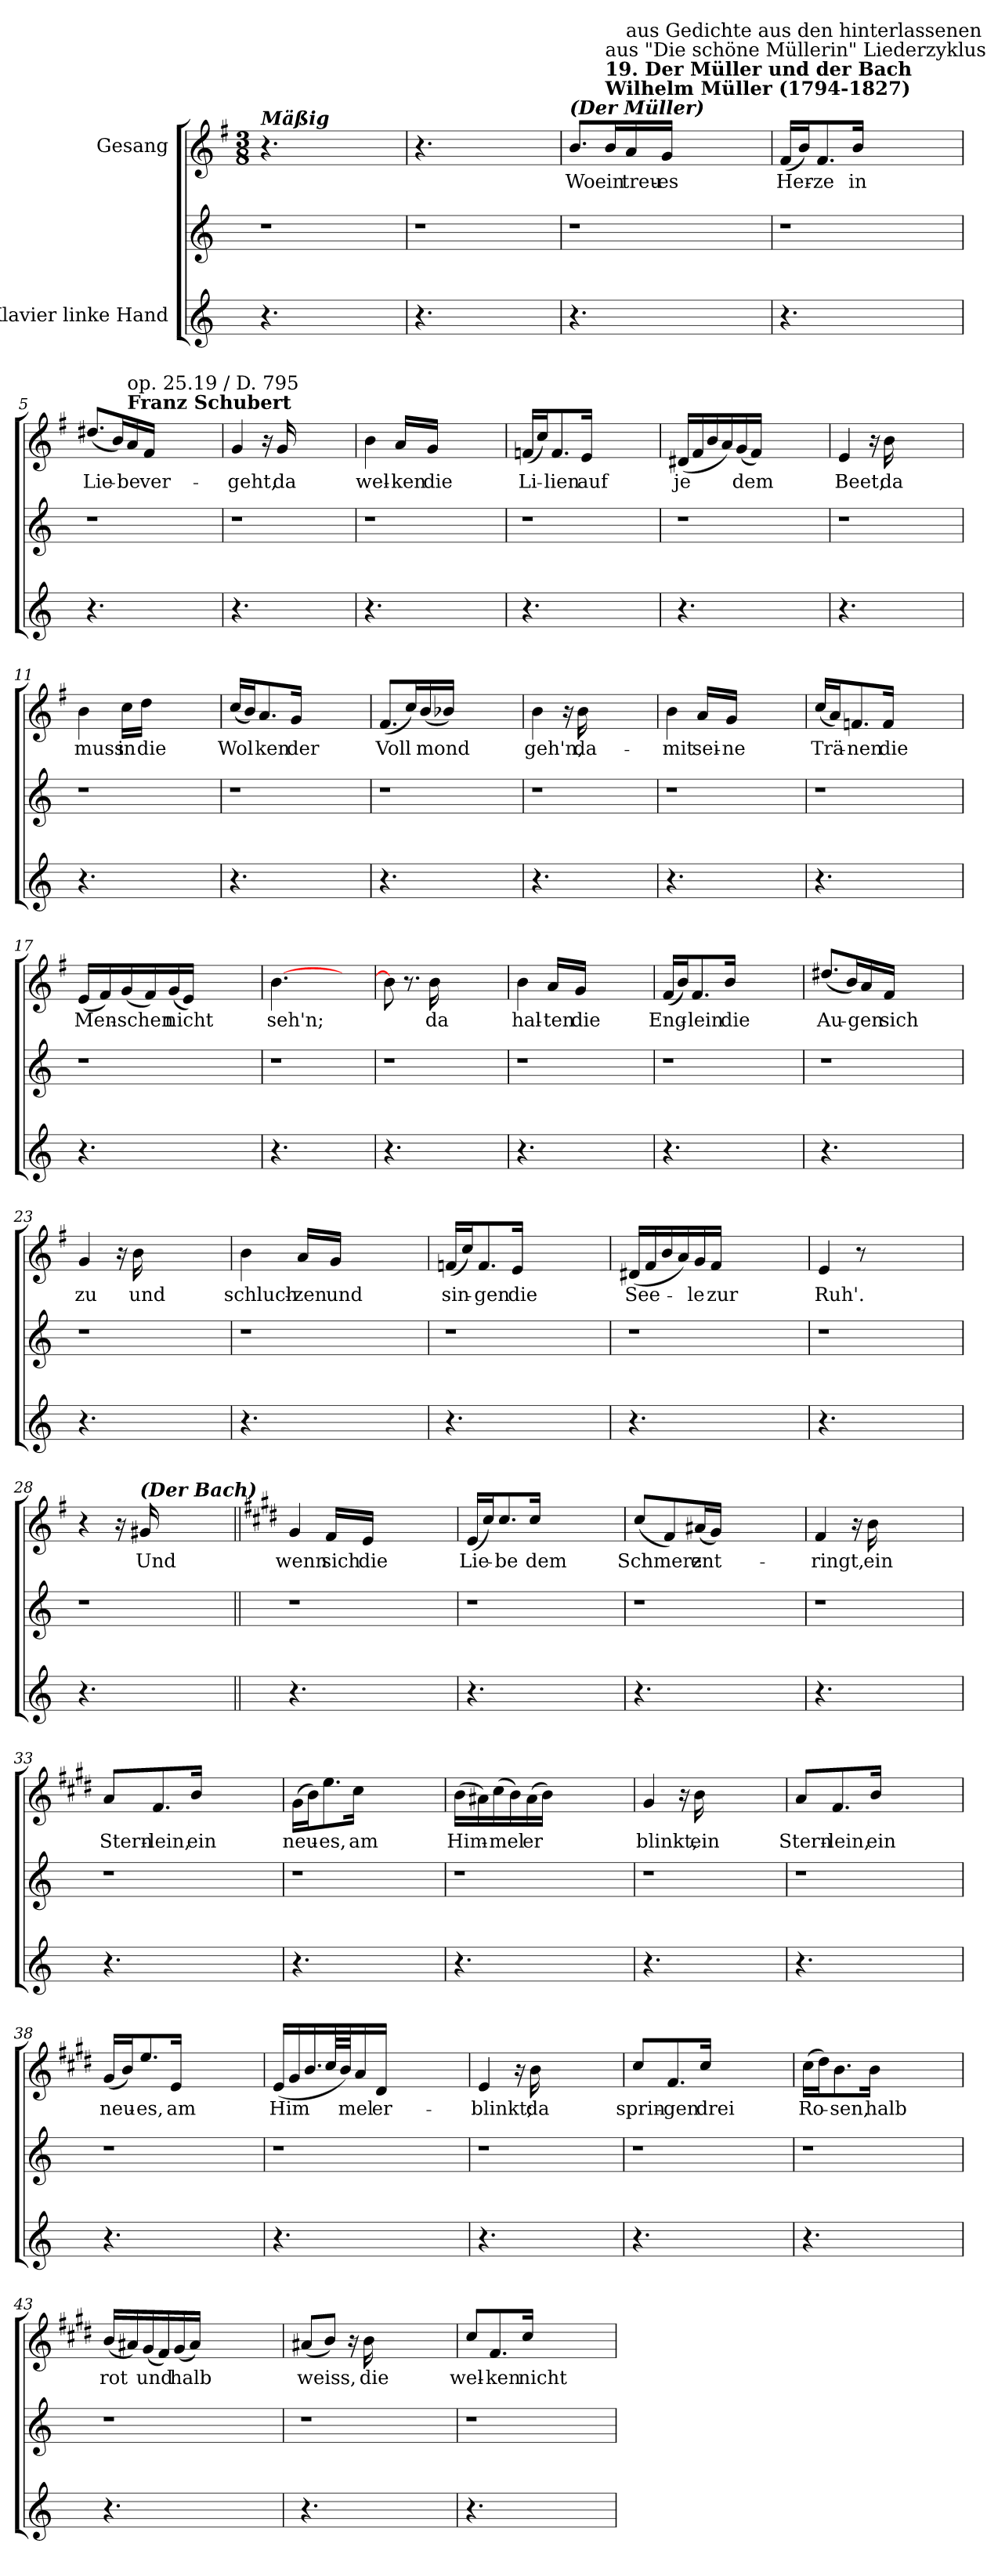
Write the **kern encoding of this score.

**kern	**kern	**kern	**text
*part2	*part2	*part1	*part1
*staff3	*staff2	*staff1	*staff1
*I"Klavier linke Hand	*	*I"Gesang	*
*clefG2	*clefG2	*clefG2	*
*k[]	*k[]	*k[f#]	*
*	*	*M3/8	*
=1	=1	=1	=1
!	!	!LO:TX:a:Bi:t=Mäßig	!
4.r	1r	4.r	.
2ryy	.	2ryy	.
8ryy	.	8ryy	.
=2	=2	=2	=2
4.r	1r	4.r	.
2ryy	.	2ryy	.
8ryy	.	8ryy	.
=3	=3	=3	=3
!	!	!LO:TX:a:Bi:t=(Der Müller)	!
!	!	!	!LO:LY:b
4.r	1r	8.b/L	Wo
!	!	!LO:TX:a:B:t=Wilhelm Müller (1794-1827)	!
!	!	!LO:TX:a:B:t=19. Der Müller und der Bach	!
!	!	!LO:TX:a:t=aus "Die schöne Müllerin" Liederzyklus für Singstimme und Klavier	!
!	!	!	!LO:LY:b
.	.	16b/L	ein
!	!	!LO:TX:a:t=aus Gedichte aus den hinterlassenen Papieren eines reisenden Waldhornisten 1	!
!	!	!	!LO:LY:b
.	.	16a/	treu-
!	!	!	!LO:LY:b
.	.	16g/JJ	es
2ryy	.	2ryy	.
8ryy	.	8ryy	.
=4	=4	=4	=4
!	!	!	!LO:LY:b
4.r	1r	(16f#/LL	Her-
.	.	16b/J)	.
!	!	!	!LO:LY:b
.	.	8.f#/	ze
!	!	!	!LO:LY:b
.	.	16b/Jk	in
2ryy	.	2ryy	.
8ryy	.	8ryy	.
=5	=5	=5	=5
!	!	!	!LO:LY:b
4.r	1r	(8.dd#X/L	Lie-
.	.	16b/L)	.
!	!	!LO:TX:a:B:t=Franz Schubert	!
!	!	!LO:TX:a:t=op. 25.19 / D. 795	!
!	!	!	!LO:LY:b
.	.	16a/	be
!	!	!	!LO:LY:b
.	.	16f#/JJ	ver-
2ryy	.	2ryy	.
8ryy	.	8ryy	.
!!LO:LB:g=z
=6	=6	=6	=6
!	!	!	!LO:LY:b
4.r	1r	4g/	geht,
.	.	16r	.
!	!	!	!LO:LY:b
.	.	16g/	da
2ryy	.	2ryy	.
8ryy	.	8ryy	.
=7	=7	=7	=7
!	!	!	!LO:LY:b
4.r	1r	4b\	wel-
!	!	!	!LO:LY:b
.	.	16a/LL	ken
!	!	!	!LO:LY:b
.	.	16g/JJ	die
2ryy	.	2ryy	.
8ryy	.	8ryy	.
=8	=8	=8	=8
!	!	!	!LO:LY:b
4.r	1r	(16fn/LL	Li-
.	.	16cc/J)	.
!	!	!	!LO:LY:b
.	.	8.f/	lien
!	!	!	!LO:LY:b
.	.	16e/Jk	auf
2ryy	.	2ryy	.
8ryy	.	8ryy	.
=9	=9	=9	=9
!	!	!	!LO:LY:b
4.r	1r	(16d#X/LL	je
.	.	16f#/	.
.	.	16b/	.
.	.	16a/)	.
!	!	!	!LO:LY:b
.	.	(16g/	dem
.	.	16f#/JJ)	.
2ryy	.	2ryy	.
8ryy	.	8ryy	.
=10	=10	=10	=10
!	!	!	!LO:LY:b
4.r	1r	4e/	Beet;
.	.	16r	.
!	!	!	!LO:LY:b
.	.	16b\	da
2ryy	.	2ryy	.
8ryy	.	8ryy	.
=11	=11	=11	=11
!	!	!	!LO:LY:b
4.r	1r	4b\	muss
!	!	!	!LO:LY:b
.	.	16cc\LL	in
!	!	!	!LO:LY:b
.	.	16dd\JJ	die
2ryy	.	2ryy	.
8ryy	.	8ryy	.
!!LO:LB:g=z
=12	=12	=12	=12
!	!	!	!LO:LY:b
4.r	1r	(16cc/LL	Wol
.	.	16b/J)	.
!	!	!	!LO:LY:b
.	.	8.a/	ken
!	!	!	!LO:LY:b
.	.	16g/Jk	der
2ryy	.	2ryy	.
8ryy	.	8ryy	.
=13	=13	=13	=13
!	!	!	!LO:LY:b
4.r	1r	(8.f#/L	Voll
.	.	16cc/L)	.
!	!	!	!LO:LY:b
.	.	(16b/	mond
.	.	16b-X/JJ)	.
2ryy	.	2ryy	.
8ryy	.	8ryy	.
=14	=14	=14	=14
!	!	!	!LO:LY:b
4.r	1r	4b\	geh'n,
.	.	16r	.
!	!	!	!LO:LY:b
.	.	16b\	da-
2ryy	.	2ryy	.
8ryy	.	8ryy	.
=15	=15	=15	=15
!	!	!	!LO:LY:b
4.r	1r	4b\	mit
!	!	!	!LO:LY:b
.	.	16a/LL	sei-
!	!	!	!LO:LY:b
.	.	16g/JJ	ne
2ryy	.	2ryy	.
8ryy	.	8ryy	.
=16	=16	=16	=16
!	!	!	!LO:LY:b
4.r	1r	(16cc/LL	Trä-
.	.	16a/J)	.
!	!	!	!LO:LY:b
.	.	8.fn/	nen
!	!	!	!LO:LY:b
.	.	16f/Jk	die
2ryy	.	2ryy	.
8ryy	.	8ryy	.
=17	=17	=17	=17
!	!	!	!LO:LY:b
4.r	1r	(16e/LL	Men-
.	.	16f#/)	.
!	!	!	!LO:LY:b
.	.	(16g/	schen
.	.	16f#/)	.
!	!	!	!LO:LY:b
.	.	(16g/	nicht
.	.	16e/JJ)	.
2ryy	.	2ryy	.
8ryy	.	8ryy	.
!!LO:LB:g=z
=18	=18	=18	=18
!	!	!	!LO:LY:b
4.r	1r	[4.b\	seh'n;
2ryy	.	2ryy	.
8ryy	.	8ryy	.
=19	=19	=19	=19
4.r	1r	8b\]	.
.	.	8.r	.
!	!	!	!LO:LY:b
.	.	16b\	da
2ryy	.	2ryy	.
8ryy	.	8ryy	.
=20	=20	=20	=20
!	!	!	!LO:LY:b
4.r	1r	4b\	hal-
!	!	!	!LO:LY:b
.	.	16a/LL	ten
!	!	!	!LO:LY:b
.	.	16g/JJ	die
2ryy	.	2ryy	.
8ryy	.	8ryy	.
=21	=21	=21	=21
!	!	!	!LO:LY:b
4.r	1r	(16f#/LL	Eng-
.	.	16b/J)	.
!	!	!	!LO:LY:b
.	.	8.f#/	lein
!	!	!	!LO:LY:b
.	.	16b/Jk	die
2ryy	.	2ryy	.
8ryy	.	8ryy	.
=22	=22	=22	=22
!	!	!	!LO:LY:b
4.r	1r	(8.dd#X/L	Au-
.	.	16b/L)	.
!	!	!	!LO:LY:b
.	.	16a/	gen
!	!	!	!LO:LY:b
.	.	16f#/JJ	sich
2ryy	.	2ryy	.
8ryy	.	8ryy	.
=23	=23	=23	=23
!	!	!	!LO:LY:b
4.r	1r	4g/	zu
.	.	16r	.
!	!	!	!LO:LY:b
.	.	16b\	und
2ryy	.	2ryy	.
8ryy	.	8ryy	.
!!LO:PB:g=z
=24	=24	=24	=24
!	!	!	!LO:LY:b
4.r	1r	4b\	schluch-
!	!	!	!LO:LY:b
.	.	16a/LL	zen
!	!	!	!LO:LY:b
.	.	16g/JJ	und
2ryy	.	2ryy	.
8ryy	.	8ryy	.
=25	=25	=25	=25
!	!	!	!LO:LY:b
4.r	1r	(16fn/LL	sin-
.	.	16cc/J)	.
!	!	!	!LO:LY:b
.	.	8.f/	gen
!	!	!	!LO:LY:b
.	.	16e/Jk	die
2ryy	.	2ryy	.
8ryy	.	8ryy	.
=26	=26	=26	=26
!	!	!	!LO:LY:b
4.r	1r	(16d#X/LL	See-
.	.	16f#/	.
.	.	16b/	.
.	.	16a/)	.
!	!	!	!LO:LY:b
.	.	16g/	le
!	!	!	!LO:LY:b
.	.	16f#/JJ	zur
2ryy	.	2ryy	.
8ryy	.	8ryy	.
=27	=27	=27	=27
!	!	!	!LO:LY:b
4.r	1r	4e/	Ruh'.
.	.	8r	.
2ryy	.	2ryy	.
8ryy	.	8ryy	.
=28	=28	=28	=28
4.r	1r	4r	.
.	.	16r	.
!	!	!LO:TX:a:Bi:t=(Der Bach)	!
!	!	!	!LO:LY:b
.	.	16g#X/	Und
2ryy	.	2ryy	.
8ryy	.	8ryy	.
!!LO:LB:g=z
=29||	=29||	=29||	=29||
*	*	*k[f#c#g#d#]	*
!	!	!	!LO:LY:b
4.r	1r	4g#/	wenn
!	!	!	!LO:LY:b
.	.	16f#/LL	sich
!	!	!	!LO:LY:b
.	.	16e/JJ	die
2ryy	.	2ryy	.
8ryy	.	8ryy	.
=30	=30	=30	=30
!	!	!	!LO:LY:b
4.r	1r	(16e/LL	Lie-
.	.	16cc#/J)	.
!	!	!	!LO:LY:b
.	.	8.cc#/	be
!	!	!	!LO:LY:b
.	.	16cc#/Jk	dem
2ryy	.	2ryy	.
8ryy	.	8ryy	.
=31	=31	=31	=31
!	!	!	!LO:LY:b
4.r	1r	(8cc#/L	Schmerz
.	.	8f#/)	.
!	!	!	!LO:LY:b
.	.	(16a#X/L	ent-
.	.	16g#/JJ)	.
2ryy	.	2ryy	.
8ryy	.	8ryy	.
=32	=32	=32	=32
!	!	!	!LO:LY:b
4.r	1r	4f#/	ringt,
.	.	16r	.
!	!	!	!LO:LY:b
.	.	16b\	ein
2ryy	.	2ryy	.
8ryy	.	8ryy	.
=33	=33	=33	=33
!	!	!	!LO:LY:b
4.r	1r	8a/L	Stern-
!	!	!	!LO:LY:b
.	.	8.f#/	lein,
!	!	!	!LO:LY:b
.	.	16b/Jk	ein
2ryy	.	2ryy	.
8ryy	.	8ryy	.
=34	=34	=34	=34
!	!	!	!LO:LY:b
4.r	1r	(16g#\LL	neu-
.	.	16b\J)	.
!	!	!	!LO:LY:b
.	.	8.ee\	es,
!	!	!	!LO:LY:b
.	.	16cc#\Jk	am
2ryy	.	2ryy	.
8ryy	.	8ryy	.
!!LO:LB:g=z
=35	=35	=35	=35
!	!	!	!LO:LY:b
4.r	1r	(16b\LL	Him-
.	.	16a#X\)	.
!	!	!	!LO:LY:b
.	.	(16cc#\	mel
.	.	16b\)	.
!	!	!	!LO:LY:b
.	.	(16a#\	er
.	.	16b\JJ)	.
2ryy	.	2ryy	.
8ryy	.	8ryy	.
=36	=36	=36	=36
!	!	!	!LO:LY:b
4.r	1r	4g#/	blinkt,
.	.	16r	.
!	!	!	!LO:LY:b
.	.	16b\	ein
2ryy	.	2ryy	.
8ryy	.	8ryy	.
=37	=37	=37	=37
!	!	!	!LO:LY:b
4.r	1r	8a/L	Stern-
!	!	!	!LO:LY:b
.	.	8.f#/	lein,
!	!	!	!LO:LY:b
.	.	16b/Jk	ein
2ryy	.	2ryy	.
8ryy	.	8ryy	.
=38	=38	=38	=38
!	!	!	!LO:LY:b
4.r	1r	(16g#/LL	neu-
.	.	16b/J)	.
!	!	!	!LO:LY:b
.	.	8.ee/	es,
!	!	!	!LO:LY:b
.	.	16e/Jk	am
2ryy	.	2ryy	.
8ryy	.	8ryy	.
=39	=39	=39	=39
!	!	!	!LO:LY:b
4.r	1r	(16e/LL	Him
.	.	16g#/	.
.	.	16.b/	.
.	.	64cc#/LL	.
.	.	64b/JJ)	.
!	!	!	!LO:LY:b
.	.	16a/	mel
!	!	!	!LO:LY:b
.	.	16d#/JJ	er-
2ryy	.	2ryy	.
8ryy	.	8ryy	.
!!LO:LB:g=z
=40	=40	=40	=40
!	!	!	!LO:LY:b
4.r	1r	4e/	blinkt;
.	.	16r	.
!	!	!	!LO:LY:b
.	.	16b\	da
2ryy	.	2ryy	.
8ryy	.	8ryy	.
!!LO:PB:g=z
=41	=41	=41	=41
!	!	!	!LO:LY:b
4.r	1r	8cc#/L	sprin-
!	!	!	!LO:LY:b
.	.	8.f#/	gen
!	!	!	!LO:LY:b
.	.	16cc#/Jk	drei
2ryy	.	2ryy	.
8ryy	.	8ryy	.
=42	=42	=42	=42
!	!	!	!LO:LY:b
4.r	1r	(16cc#\LL	Ro-
.	.	16dd#\J)	.
!	!	!	!LO:LY:b
.	.	8.b\	sen,
!	!	!	!LO:LY:b
.	.	16b\Jk	halb
2ryy	.	2ryy	.
8ryy	.	8ryy	.
=43	=43	=43	=43
!	!	!	!LO:LY:b
4.r	1r	(16b/LL	rot
.	.	16a#X/)	.
!	!	!	!LO:LY:b
.	.	(16g#/	und
.	.	16f#/)	.
!	!	!	!LO:LY:b
.	.	(16g#/	halb
.	.	16a#/JJ)	.
2ryy	.	2ryy	.
8ryy	.	8ryy	.
=44	=44	=44	=44
!	!	!	!LO:LY:b
4.r	1r	(8a#X/L	weiss,
.	.	8b/J)	.
.	.	16r	.
!	!	!	!LO:LY:b
.	.	16b\	die
2ryy	.	2ryy	.
8ryy	.	8ryy	.
=45	=45	=45	=45
!	!	!	!LO:LY:b
4.r	1r	8cc#/L	wel-
!	!	!	!LO:LY:b
.	.	8.f#/	ken
!	!	!	!LO:LY:b
.	.	16cc#/Jk	nicht
2ryy	.	2ryy	.
8ryy	.	8ryy	.
=	=	=	=
*-	*-	*-	*-
